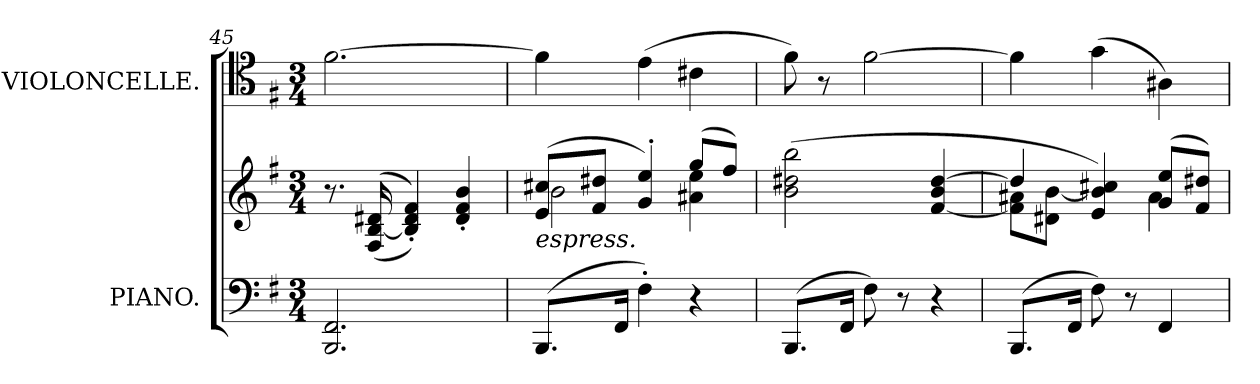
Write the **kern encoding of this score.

**kern	**kern	**kern
*part2	*part2	*part1
*staff3	*staff2	*staff1
*I"PIANO.	*	*I"VIOLONCELLE.
*	*	*I'vlc
*clefF4	*clefG2	*clefC4
*k[f#]	*k[f#]	*k[f#]
*M3/4	*M3/4	*M3/4
=45	=45	=45
2.BBB/ 2.FF#/	8.r	[2.f#\
.	(<(>16F#/ [16B/ 16d#X/	.
.	4B]'>/ 4d#'>/ 4f#'>/))	.
.	4d#'>/ 4f#'>/ 4b'>/	.
=46	=46	=46
*	*^	*
!	!LO:TX:b:i:t=espress.	!	!
(8.BBB/L	(8e/ 8cc#X/L	2b\	4f#\]
.	8f#/ 8dd#X/J	.	.
16FF#/Jk	.	.	.
4F#'\)	4g'/ 4ee'/)	.	(4e\
4r	(8gg/L	4a#X\ 4ee\	4c#X\
.	8ff#/J)	.	.
*	*v	*v	*
=47	=47	=47
(8.BBB/L	(2b\ 2dd#X\ 2bb\	8f#\)
.	.	8r
16FF#/Jk	.	.
8F#\)	.	[2f#\
8r	.	.
4r	[4f#/ 4b/ [4dd#/	.
=48	=48	=48
*	*^	*
(8.BBB/L	4dd#/]	8f#]\ 8a#X\L	4f#\]
.	.	8d#X\ [8b\J	.
16FF#/Jk	.	.	.
8F#\)	4e/ 4b]/ 4cc#X/)	4ryy	(4g\
8r	.	.	.
4FF#/	(8g/ 8ee/L	4a#\	4A#X\)
.	8f#/ 8dd#X/J)	.	.
*	*v	*v	*
=	=	=
*-	*-	*-
